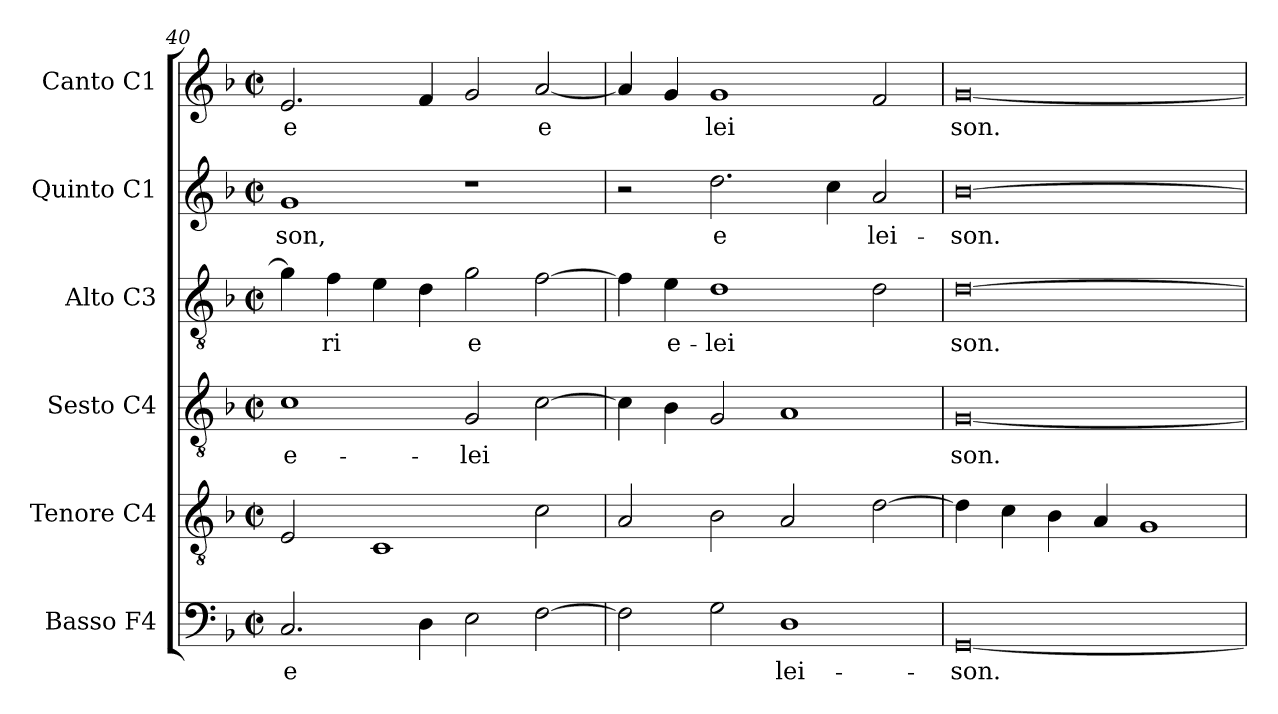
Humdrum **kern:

**kern	**text	**kern	**text	**kern	**text	**kern	**text	**kern	**text	**kern	**text
*part6	*part6	*part5	*part5	*part4	*part4	*part3	*part3	*part2	*part2	*part1	*part1
*staff6	*staff6	*staff5	*staff5	*staff4	*staff4	*staff3	*staff3	*staff2	*staff2	*staff1	*staff1
*I"Basso  F4	*	*I"Tenore  C4	*	*I"Sesto  C4	*	*I"Alto  C3	*	*I"Quinto  C1	*	*I"Canto C1	*
*clefF4	*	*clefGv2	*	*clefGv2	*	*clefGv2	*	*clefG2	*	*clefG2	*
*k[b-]	*	*k[b-]	*	*k[b-]	*	*k[b-]	*	*k[b-]	*	*k[b-]	*
*F:	*	*F:	*	*F:	*	*F:	*	*F:	*	*F:	*
*M2/2	*	*M2/2	*	*M2/2	*	*M2/2	*	*M2/2	*	*M2/2	*
*met(c|)	*	*met(c|)	*	*met(c|)	*	*met(c|)	*	*met(c|)	*	*met(c|)	*
=40	=40	=40	=40	=40	=40	=40	=40	=40	=40	=40	=40
!	!LO:LY:b:cj	!	!LO:LY:b:cj	!	!LO:LY:b:cj	!	!LO:LY:b:cj	!	!LO:LY:b:cj	!	!LO:LY:b:cj
2.C/	e-	2E/	--	1c	e-	4g\]	--	1g	-son,	2.e/	-e
!	!	!	!	!	!	!	!LO:LY:b:cj	!	!	!	!
.	.	.	.	.	.	4f\	-ri-	.	.	.	.
!	!	!	!LO:LY:b:cj	!	!	!	!LO:LY:b:cj	!	!	!	!
.	.	1C	--	.	.	4e\	--	.	.	.	.
!	!LO:LY:b:cj	!	!	!	!	!	!LO:LY:b:cj	!	!	!	!LO:LY:b:cj
4D\	--	.	.	.	.	4d\	--	.	.	4f/	.
!	!LO:LY:b:cj	!	!	!	!LO:LY:b:cj	!	!LO:LY:b:cj	!	!	!	!LO:LY:b:cj
2E\	--	.	.	2G/	-lei-	2g\	-e	1r	.	2g/	.
!	!LO:LY:b:cj	!	!LO:LY:b:cj	!	!LO:LY:b:cj	!	!LO:LY:b:cj	!	!	!	!LO:LY:b:cj
[>2F\	--	2c\	--	[>2c\	--	[>2f\	.	.	.	[<2a/	e-
=41	=41	=41	=41	=41	=41	=41	=41	=41	=41	=41	=41
!	!LO:LY:b:cj	!	!LO:LY:b:cj	!	!LO:LY:b:cj	!	!LO:LY:b:cj	!	!	!	!LO:LY:b:cj
2F\]	--	2A/	--	4c\]	--	4f\]	.	2r	.	4a/]	--
!	!	!	!	!	!LO:LY:b:cj	!	!LO:LY:b:cj	!	!	!	!LO:LY:b:cj
.	.	.	.	4B-\	--	4e\	e-	.	.	4g/	--
!	!LO:LY:b:cj	!	!LO:LY:b:cj	!	!LO:LY:b:cj	!	!LO:LY:b:cj	!	!LO:LY:b:cj	!	!LO:LY:b:cj
2G\	--	2B-\	--	2G/	--	1d	-lei-	2.dd\	e-	1g	-lei-
!	!LO:LY:b:cj	!	!LO:LY:b:cj	!	!LO:LY:b:cj	!	!	!	!	!	!
1D	-lei-	2A/	--	1A	--	.	.	.	.	.	.
!	!	!	!	!	!	!	!	!	!LO:LY:b:cj	!	!
.	.	.	.	.	.	.	.	4cc\	--	.	.
!	!	!	!LO:LY:b:cj	!	!	!	!LO:LY:b:cj	!	!LO:LY:b:cj	!	!LO:LY:b:cj
.	.	[>2d\	--	.	.	2d\	--	2a/	-lei-	2f/	--
=42	=42	=42	=42	=42	=42	=42	=42	=42	=42	=42	=42
!	!LO:LY:b:cj	!	!LO:LY:b:cj	!	!LO:LY:b:cj	!	!LO:LY:b:cj	!	!LO:LY:b:cj	!	!LO:LY:b:cj
[<0GG	-son.	4d\]	--	[<0G	-son.	[>0d	-son.	[>0b-	-son.	[<0g	-son.
!	!	!	!LO:LY:b:cj	!	!	!	!	!	!	!	!
.	.	4c\	--	.	.	.	.	.	.	.	.
!	!	!	!LO:LY:b:cj	!	!	!	!	!	!	!	!
.	.	4B-\	--	.	.	.	.	.	.	.	.
!	!	!	!LO:LY:b:cj	!	!	!	!	!	!	!	!
.	.	4A/	--	.	.	.	.	.	.	.	.
!	!	!	!LO:LY:b:cj	!	!	!	!	!	!	!	!
.	.	1G	--	.	.	.	.	.	.	.	.
=	=	=	=	=	=	=	=	=	=	=	=
*-	*-	*-	*-	*-	*-	*-	*-	*-	*-	*-	*-
